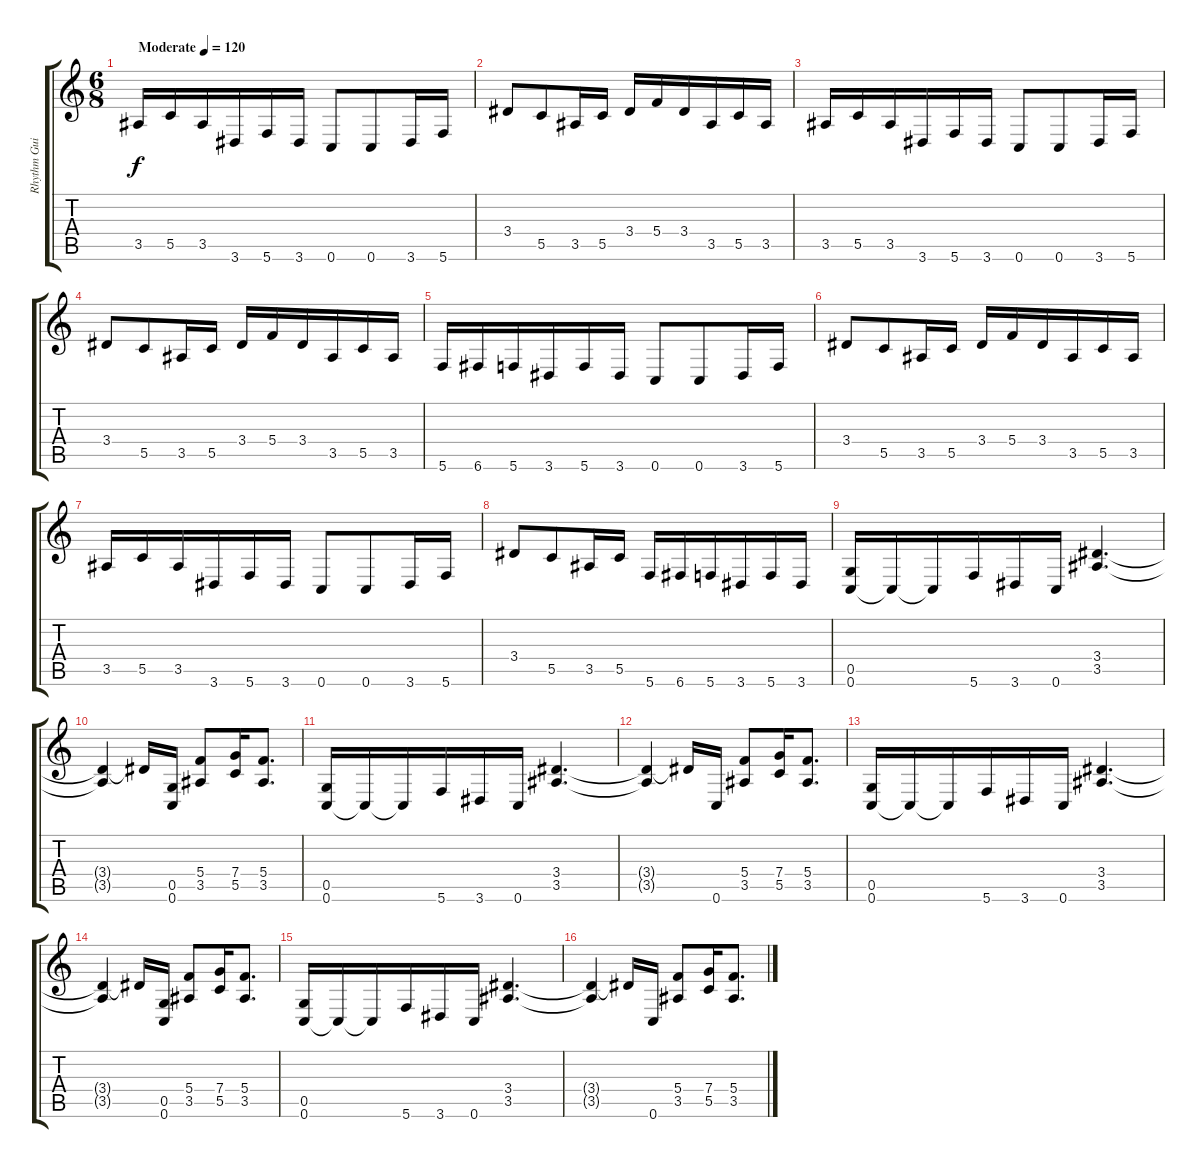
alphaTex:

\track ("Rhythm Guitar" "Rhythm Gui") {instrument overdrivenguitar}
\staff {score tabs}
\tuning (D4 A3 F3 C3 G2 C2) {hide}
\ts (6 8)
\tempo (120 "Moderate")
\clef g2
\ks c
3.5.16{dy f instrument overdrivenguitar} 5.5.16 3.5.16 3.6.16 5.6.16 3.6.16 0.6.8 0.6.8 3.6.16 5.6.16 |
3.4.8 5.5.8 3.5.16 5.5.16 3.4.16 5.4.16 3.4.16 3.5.16 5.5.16 3.5.16 |
3.5.16 5.5.16 3.5.16 3.6.16 5.6.16 3.6.16 0.6.8 0.6.8 3.6.16 5.6.16 |
3.4.8 5.5.8 3.5.16 5.5.16 3.4.16 5.4.16 3.4.16 3.5.16 5.5.16 3.5.16 |
5.6.16 6.6.16 5.6.16 3.6.16 5.6.16 3.6.16 0.6.8 0.6.8 3.6.16 5.6.16 |
3.4.8 5.5.8 3.5.16 5.5.16 3.4.16 5.4.16 3.4.16 3.5.16 5.5.16 3.5.16 |
3.5.16 5.5.16 3.5.16 3.6.16 5.6.16 3.6.16 0.6.8 0.6.8 3.6.16 5.6.16 |
3.4.8 5.5.8 3.5.16 5.5.16 5.6.16 6.6.16 5.6.16 3.6.16 5.6.16 3.6.16 |
(0.5 0.6).16 0.6{t}.16 0.6{t}.16 5.6.16 3.6.16 0.6.16 (3.4 3.5).4{d} |
(3.4{t} 3.5{t}).4 3.4{t}.16 (0.5 0.6).16 (5.4 3.5).8 (7.4 5.5).16 (5.4 3.5).8{d} |
(0.5 0.6).16 0.6{t}.16 0.6{t}.16 5.6.16 3.6.16 0.6.16 (3.4 3.5).4{d} |
(3.4{t} 3.5{t}).4 3.4{t}.16 0.6.16 (5.4 3.5).8 (7.4 5.5).16 (5.4 3.5).8{d} |
(0.5 0.6).16 0.6{t}.16 0.6{t}.16 5.6.16 3.6.16 0.6.16 (3.4 3.5).4{d} |
(3.4{t} 3.5{t}).4 3.4{t}.16 (0.5 0.6).16 (5.4 3.5).8 (7.4 5.5).16 (5.4 3.5).8{d} |
(0.5 0.6).16 0.6{t}.16 0.6{t}.16 5.6.16 3.6.16 0.6.16 (3.4 3.5).4{d} |
(3.4{t} 3.5{t}).4 3.4{t}.16 0.6.16 (5.4 3.5).8 (7.4 5.5).16 (5.4 3.5).8{d}
